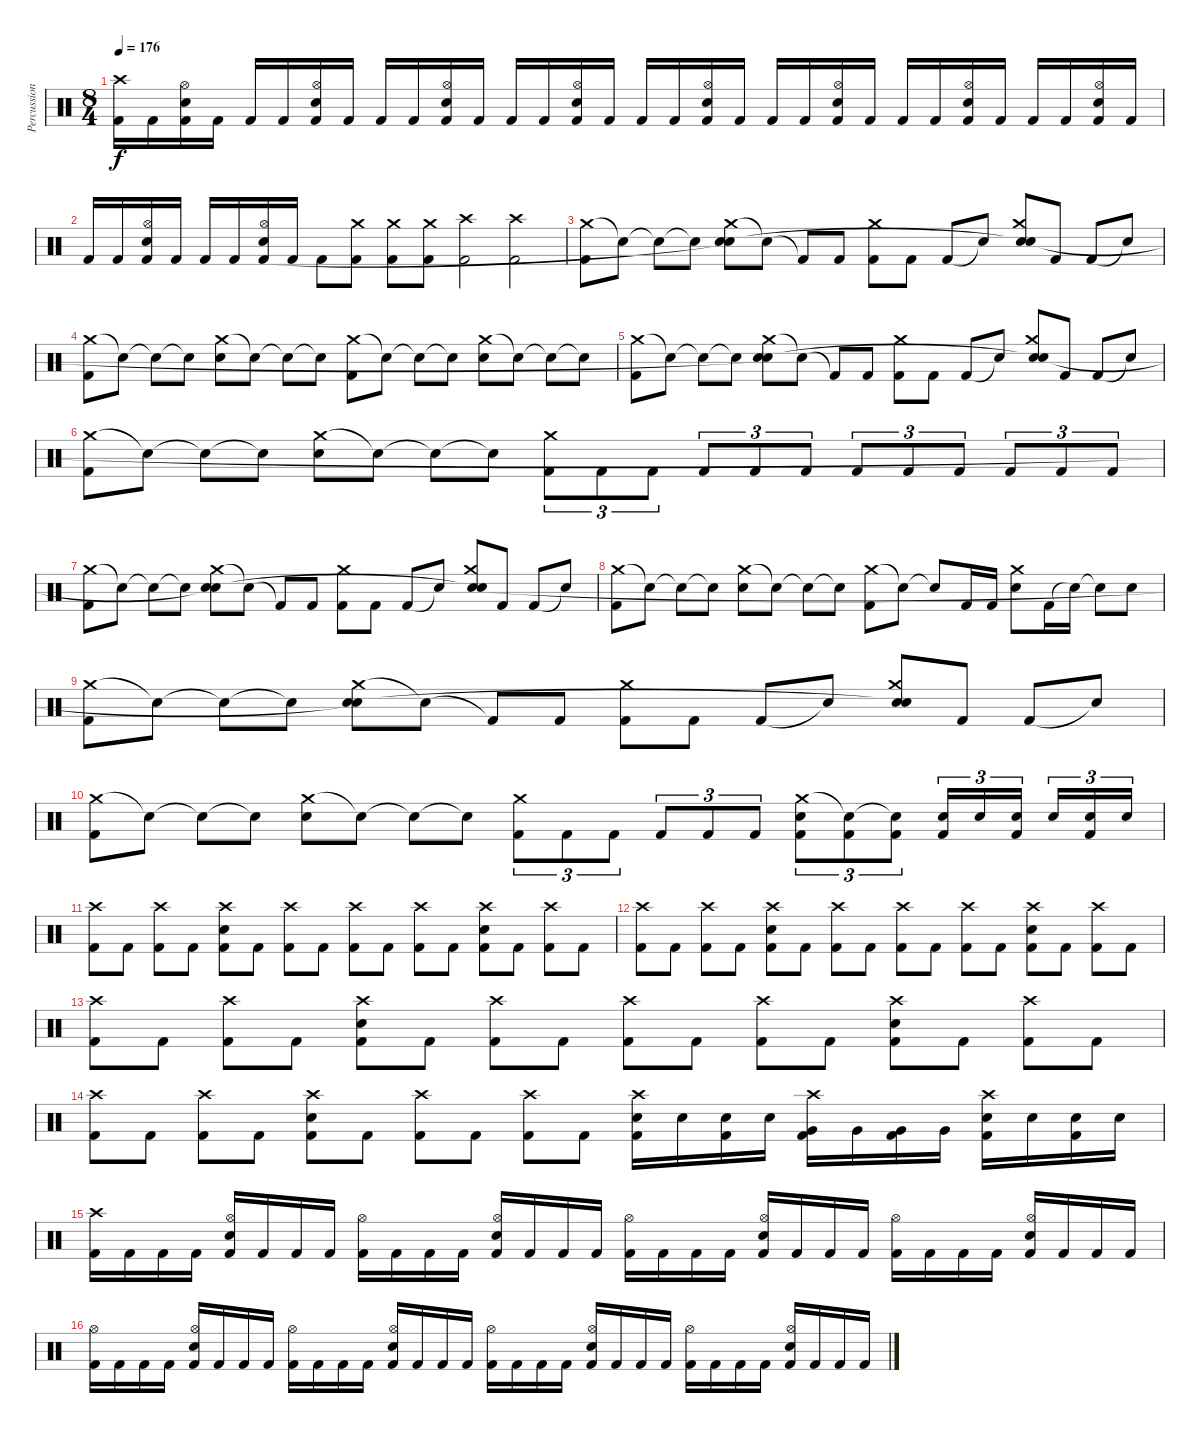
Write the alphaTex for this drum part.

\track ("Percussions" "Percussion") {instrument percussion}
\staff {score}
\articulation defaults
\ts (8 4)
\tempo 176
\clef neutral
\ks c
("Crash high (hit)" "Kick (hit) 2").16{dy f} "Kick (hit) 2".16 ("Hi-Hat (open)" "Electric Snare (hit)" "Kick (hit) 2").16 "Kick (hit) 2".16 "Kick (hit) 2".16 "Kick (hit) 2".16 ("Hi-Hat (open)" "Electric Snare (hit)" "Kick (hit) 2").16 "Kick (hit) 2".16 "Kick (hit) 2".16 "Kick (hit) 2".16 ("Hi-Hat (open)" "Electric Snare (hit)" "Kick (hit) 2").16 "Kick (hit) 2".16 "Kick (hit) 2".16 "Kick (hit) 2".16 ("Hi-Hat (open)" "Electric Snare (hit)" "Kick (hit) 2").16 "Kick (hit) 2".16 "Kick (hit) 2".16 "Kick (hit) 2".16 ("Hi-Hat (open)" "Electric Snare (hit)" "Kick (hit) 2").16 "Kick (hit) 2".16 "Kick (hit) 2".16 "Kick (hit) 2".16 ("Hi-Hat (open)" "Electric Snare (hit)" "Kick (hit) 2").16 "Kick (hit) 2".16 "Kick (hit) 2".16 "Kick (hit) 2".16 ("Hi-Hat (open)" "Electric Snare (hit)" "Kick (hit) 2").16 "Kick (hit) 2".16 "Kick (hit) 2".16 "Kick (hit) 2".16 ("Hi-Hat (open)" "Electric Snare (hit)" "Kick (hit) 2").16 "Kick (hit) 2".16 |
"Kick (hit) 2".16 "Kick (hit) 2".16 ("Hi-Hat (open)" "Electric Snare (hit)" "Kick (hit) 2").16 "Kick (hit) 2".16 "Kick (hit) 2".16 "Kick (hit) 2".16 ("Hi-Hat (open)" "Electric Snare (hit)" "Kick (hit) 2").16 "Kick (hit) 2".16 "Kick (hit) 2".8 ("Crash medium (hit)" "Kick (hit) 2").8 ("Crash medium (hit)" "Kick (hit) 2").8 ("Crash medium (hit)" "Kick (hit) 2").8 ("Crash high (hit)" "Kick (hit) 2").2 ("Crash high (hit)" "Kick (hit) 2").2 |
("Crash medium (hit)" "Kick (hit) 2").8 "Snare (hit)"{t}.8 "Snare (hit)"{t}.8 "Snare (hit)"{t}.8 ("Crash medium (hit)" "Electric Snare (hit)" "Snare (hit)"{t}).8 "Snare (hit)"{t}.8 "Kick (hit) 2"{t}.8 "Kick (hit) 2".8 ("Crash medium (hit)" "Kick (hit) 2").8 "Kick (hit) 2".8 "Kick (hit) 2".8 "Snare (hit)"{t}.8 ("Crash medium (hit)" "Electric Snare (hit)" "Snare (hit)"{t}).8 "Kick (hit) 2".8 "Kick (hit) 2".8 "Snare (hit)"{t}.8 |
("Crash medium (hit)" "Kick (hit) 2").8 "Snare (hit)"{t}.8 "Snare (hit)"{t}.8 "Snare (hit)"{t}.8 ("Crash medium (hit)" "Electric Snare (hit)").8 "Snare (hit)"{t}.8 "Snare (hit)"{t}.8 "Snare (hit)"{t}.8 ("Crash medium (hit)" "Kick (hit) 2").8 "Snare (hit)"{t}.8 "Snare (hit)"{t}.8 "Snare (hit)"{t}.8 ("Crash medium (hit)" "Electric Snare (hit)").8 "Snare (hit)"{t}.8 "Snare (hit)"{t}.8 "Snare (hit)"{t}.8 |
("Crash medium (hit)" "Kick (hit) 2").8 "Snare (hit)"{t}.8 "Snare (hit)"{t}.8 "Snare (hit)"{t}.8 ("Crash medium (hit)" "Electric Snare (hit)" "Snare (hit)"{t}).8 "Snare (hit)"{t}.8 "Kick (hit) 2"{t}.8 "Kick (hit) 2".8 ("Crash medium (hit)" "Kick (hit) 2").8 "Kick (hit) 2".8 "Kick (hit) 2".8 "Snare (hit)"{t}.8 ("Crash medium (hit)" "Electric Snare (hit)" "Snare (hit)"{t}).8 "Kick (hit) 2".8 "Kick (hit) 2".8 "Snare (hit)"{t}.8 |
("Crash medium (hit)" "Kick (hit) 2").8 "Snare (hit)"{t}.8 "Snare (hit)"{t}.8 "Snare (hit)"{t}.8 ("Crash medium (hit)" "Electric Snare (hit)").8 "Snare (hit)"{t}.8 "Snare (hit)"{t}.8 "Snare (hit)"{t}.8 ("Crash medium (hit)" "Kick (hit) 2").8{tu (3 2)} "Kick (hit) 2".8{tu (3 2)} "Kick (hit) 2".8{tu (3 2)} "Kick (hit) 2".8{tu (3 2)} "Kick (hit) 2".8{tu (3 2)} "Kick (hit) 2".8{tu (3 2)} "Kick (hit) 2".8{tu (3 2)} "Kick (hit) 2".8{tu (3 2)} "Kick (hit) 2".8{tu (3 2)} "Kick (hit) 2".8{tu (3 2)} "Kick (hit) 2".8{tu (3 2)} "Kick (hit) 2".8{tu (3 2)} |
("Crash medium (hit)" "Kick (hit) 2").8 "Snare (hit)"{t}.8 "Snare (hit)"{t}.8 "Snare (hit)"{t}.8 ("Crash medium (hit)" "Electric Snare (hit)" "Snare (hit)"{t}).8 "Snare (hit)"{t}.8 "Kick (hit) 2"{t}.8 "Kick (hit) 2".8 ("Crash medium (hit)" "Kick (hit) 2").8 "Kick (hit) 2".8 "Kick (hit) 2".8 "Snare (hit)"{t}.8 ("Crash medium (hit)" "Electric Snare (hit)" "Snare (hit)"{t}).8 "Kick (hit) 2".8 "Kick (hit) 2".8 "Snare (hit)"{t}.8 |
("Crash medium (hit)" "Kick (hit) 2").8 "Snare (hit)"{t}.8 "Snare (hit)"{t}.8 "Snare (hit)"{t}.8 ("Crash medium (hit)" "Electric Snare (hit)").8 "Snare (hit)"{t}.8 "Snare (hit)"{t}.8 "Snare (hit)"{t}.8 ("Crash medium (hit)" "Kick (hit) 2").8 "Snare (hit)"{t}.8 "Snare (hit)"{t}.8 "Kick (hit) 2".16 "Kick (hit) 2".16 ("Crash medium (hit)" "Electric Snare (hit)").8 "Kick (hit) 2".16 "Snare (hit)"{t}.16 "Snare (hit)"{t}.8 "Electric Snare (hit)".8 |
("Crash medium (hit)" "Kick (hit) 2").8 "Snare (hit)"{t}.8 "Snare (hit)"{t}.8 "Snare (hit)"{t}.8 ("Crash medium (hit)" "Electric Snare (hit)" "Snare (hit)"{t}).8 "Snare (hit)"{t}.8 "Kick (hit) 2"{t}.8 "Kick (hit) 2".8 ("Crash medium (hit)" "Kick (hit) 2").8 "Kick (hit) 2".8 "Kick (hit) 2".8 "Snare (hit)"{t}.8 ("Crash medium (hit)" "Electric Snare (hit)" "Snare (hit)"{t}).8 "Kick (hit) 2".8 "Kick (hit) 2".8 "Snare (hit)"{t}.8 |
("Crash medium (hit)" "Kick (hit) 2").8 "Snare (hit)"{t}.8 "Snare (hit)"{t}.8 "Snare (hit)"{t}.8 ("Crash medium (hit)" "Electric Snare (hit)").8 "Snare (hit)"{t}.8 "Snare (hit)"{t}.8 "Snare (hit)"{t}.8 ("Crash medium (hit)" "Kick (hit) 2").8{tu (3 2)} "Kick (hit) 2".8{tu (3 2)} "Kick (hit) 2".8{tu (3 2)} "Kick (hit) 2".8{tu (3 2)} "Kick (hit) 2".8{tu (3 2)} "Kick (hit) 2".8{tu (3 2)} ("Crash medium (hit)" "Electric Snare (hit)" "Kick (hit) 2").8{tu (3 2)} ("Snare (hit)"{t} "Kick (hit) 2").8{tu (3 2)} ("Snare (hit)"{t} "Kick (hit) 2").8{tu (3 2)} ("Electric Snare (hit)" "Kick (hit) 2").16{tu (3 2)} "Electric Snare (hit)".16{tu (3 2)} ("Electric Snare (hit)" "Kick (hit) 2").16{tu (3 2)} "Electric Snare (hit)".16{tu (3 2)} ("Electric Snare (hit)" "Kick (hit) 2").16{tu (3 2)} "Electric Snare (hit)".16{tu (3 2)} |
("Crash high (hit)" "Kick (hit) 2").8 "Kick (hit) 2".8 ("Crash high (hit)" "Kick (hit) 2").8 "Kick (hit) 2".8 ("Crash high (hit)" "Electric Snare (hit)" "Kick (hit) 2").8 "Kick (hit) 2".8 ("Crash high (hit)" "Kick (hit) 2").8 "Kick (hit) 2".8 ("Crash high (hit)" "Kick (hit) 2").8 "Kick (hit) 2".8 ("Crash high (hit)" "Kick (hit) 2").8 "Kick (hit) 2".8 ("Crash high (hit)" "Electric Snare (hit)" "Kick (hit) 2").8 "Kick (hit) 2".8 ("Crash high (hit)" "Kick (hit) 2").8 "Kick (hit) 2".8 |
("Crash high (hit)" "Kick (hit) 2").8 "Kick (hit) 2".8 ("Crash high (hit)" "Kick (hit) 2").8 "Kick (hit) 2".8 ("Crash high (hit)" "Electric Snare (hit)" "Kick (hit) 2").8 "Kick (hit) 2".8 ("Crash high (hit)" "Kick (hit) 2").8 "Kick (hit) 2".8 ("Crash high (hit)" "Kick (hit) 2").8 "Kick (hit) 2".8 ("Crash high (hit)" "Kick (hit) 2").8 "Kick (hit) 2".8 ("Crash high (hit)" "Electric Snare (hit)" "Kick (hit) 2").8 "Kick (hit) 2".8 ("Crash high (hit)" "Kick (hit) 2").8 "Kick (hit) 2".8 |
("Crash high (hit)" "Kick (hit) 2").8 "Kick (hit) 2".8 ("Crash high (hit)" "Kick (hit) 2").8 "Kick (hit) 2".8 ("Crash high (hit)" "Electric Snare (hit)" "Kick (hit) 2").8 "Kick (hit) 2".8 ("Crash high (hit)" "Kick (hit) 2").8 "Kick (hit) 2".8 ("Crash high (hit)" "Kick (hit) 2").8 "Kick (hit) 2".8 ("Crash high (hit)" "Kick (hit) 2").8 "Kick (hit) 2".8 ("Crash high (hit)" "Electric Snare (hit)" "Kick (hit) 2").8 "Kick (hit) 2".8 ("Crash high (hit)" "Kick (hit) 2").8 "Kick (hit) 2".8 |
("Crash high (hit)" "Kick (hit) 2").8 "Kick (hit) 2".8 ("Crash high (hit)" "Kick (hit) 2").8 "Kick (hit) 2".8 ("Crash high (hit)" "Electric Snare (hit)" "Kick (hit) 2").8 "Kick (hit) 2".8 ("Crash high (hit)" "Kick (hit) 2").8 "Kick (hit) 2".8 ("Crash high (hit)" "Kick (hit) 2").8 "Kick (hit) 2".8 ("Crash high (hit)" "Electric Snare (hit)" "Kick (hit) 2").16 "Electric Snare (hit)".16 ("Electric Snare (hit)" "Kick (hit) 2").16 "Electric Snare (hit)".16 ("Crash high (hit)" "Very Low Tom (hit)" "Kick (hit) 2").16 "Very Low Tom (hit)".16 ("Very Low Tom (hit)" "Kick (hit) 2").16 "Very Low Tom (hit)".16 ("Crash high (hit)" "Electric Snare (hit)" "Kick (hit) 2").16 "Electric Snare (hit)".16 ("Electric Snare (hit)" "Kick (hit) 2").16 "Electric Snare (hit)".16 |
("Crash high (hit)" "Kick (hit) 2").16 "Kick (hit) 2".16 "Kick (hit) 2".16 "Kick (hit) 2".16 ("Hi-Hat (open)" "Electric Snare (hit)" "Kick (hit) 2").16 "Kick (hit) 2".16 "Kick (hit) 2".16 "Kick (hit) 2".16 ("Hi-Hat (open)" "Kick (hit) 2").16 "Kick (hit) 2".16 "Kick (hit) 2".16 "Kick (hit) 2".16 ("Hi-Hat (open)" "Electric Snare (hit)" "Kick (hit) 2").16 "Kick (hit) 2".16 "Kick (hit) 2".16 "Kick (hit) 2".16 ("Hi-Hat (open)" "Kick (hit) 2").16 "Kick (hit) 2".16 "Kick (hit) 2".16 "Kick (hit) 2".16 ("Hi-Hat (open)" "Electric Snare (hit)" "Kick (hit) 2").16 "Kick (hit) 2".16 "Kick (hit) 2".16 "Kick (hit) 2".16 ("Hi-Hat (open)" "Kick (hit) 2").16 "Kick (hit) 2".16 "Kick (hit) 2".16 "Kick (hit) 2".16 ("Hi-Hat (open)" "Electric Snare (hit)" "Kick (hit) 2").16 "Kick (hit) 2".16 "Kick (hit) 2".16 "Kick (hit) 2".16 |
("Hi-Hat (open)" "Kick (hit) 2").16 "Kick (hit) 2".16 "Kick (hit) 2".16 "Kick (hit) 2".16 ("Hi-Hat (open)" "Electric Snare (hit)" "Kick (hit) 2").16 "Kick (hit) 2".16 "Kick (hit) 2".16 "Kick (hit) 2".16 ("Hi-Hat (open)" "Kick (hit) 2").16 "Kick (hit) 2".16 "Kick (hit) 2".16 "Kick (hit) 2".16 ("Hi-Hat (open)" "Electric Snare (hit)" "Kick (hit) 2").16 "Kick (hit) 2".16 "Kick (hit) 2".16 "Kick (hit) 2".16 ("Hi-Hat (open)" "Kick (hit) 2").16 "Kick (hit) 2".16 "Kick (hit) 2".16 "Kick (hit) 2".16 ("Hi-Hat (open)" "Electric Snare (hit)" "Kick (hit) 2").16 "Kick (hit) 2".16 "Kick (hit) 2".16 "Kick (hit) 2".16 ("Hi-Hat (open)" "Kick (hit) 2").16 "Kick (hit) 2".16 "Kick (hit) 2".16 "Kick (hit) 2".16 ("Hi-Hat (open)" "Electric Snare (hit)" "Kick (hit) 2").16 "Kick (hit) 2".16 "Kick (hit) 2".16 "Kick (hit) 2".16
